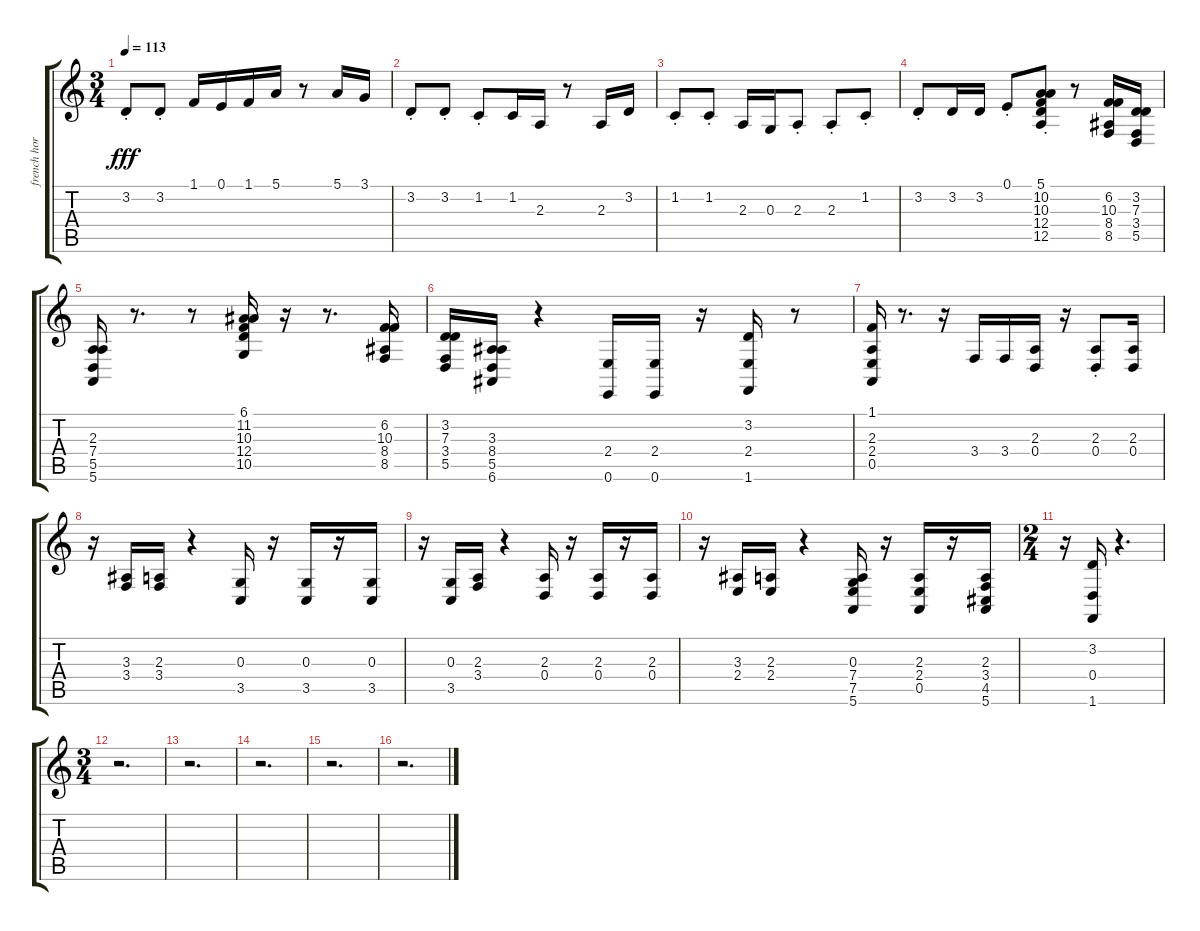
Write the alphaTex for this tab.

\track ("french horn" "french hor") {instrument frenchhorn}
\staff {score tabs}
\tuning (E4 B3 G3 D3 A2 E2) {hide}
\ts (3 4)
\tempo 113
\clef g2
\ks c
3.2{st}.8{dy fff} 3.2{st}.8 1.1.16 0.1.16 1.1.16 5.1.16 r.8 5.1.16 3.1.16 |
3.2{st}.8 3.2{st}.8 1.2{st}.8 1.2.16 2.3.16 r.8 2.3.16 3.2.16 |
1.2{st}.8 1.2{st}.8 2.3.16 0.3.16 2.3{st}.8 2.3{st}.8 1.2{st}.8 |
3.2{st}.8 3.2.16 3.2.16 0.1{st}.8 (5.1{st} 10.2{st} 10.3{st} 12.4{st} 12.5{st}).8 r.8 (6.2 10.3 8.4 8.5).16 (3.2 7.3 3.4 5.5).16 |
(2.3 7.4 5.5 5.6).16 r.8{d} r.8 (6.1 11.2 10.3 12.4 10.5).16 r.16 r.8{d} (6.2 10.3 8.4 8.5).16 |
(3.2 7.3 3.4 5.5).16 (3.3 8.4 5.5 6.6).16 r.4 (2.4 0.6).16 (2.4 0.6).16 r.16 (3.2 2.4 1.6).16 r.8 |
(1.1 2.3 2.4 0.5).16 r.8{d} r.16 3.4.16 3.4.16 (2.3 0.4).16 r.16 (2.3 0.4{st}).8 (2.3 0.4).16 |
r.16 (3.3 3.4).16 (2.3 3.4).16 r.4 (0.3 3.5).16 r.16 (0.3 3.5).16 r.16 (0.3 3.5).16 |
r.16 (0.3 3.5).16 (2.3 3.4).16 r.4 (2.3 0.4).16 r.16 (2.3 0.4).16 r.16 (2.3 0.4).16 |
r.16 (3.3 2.4).16 (2.3 2.4).16 r.4 (0.3 7.4 7.5 5.6).16 r.16 (2.3 2.4 0.5).16 r.16 (2.3 3.4 4.5 5.6).16 |
\ts (2 4)
r.16 (3.2 0.4 1.6).16 r.4{d} |
\ts (3 4)
r.2{d} |
r.2{d} |
r.2{d} |
r.2{d} |
r.2{d}
